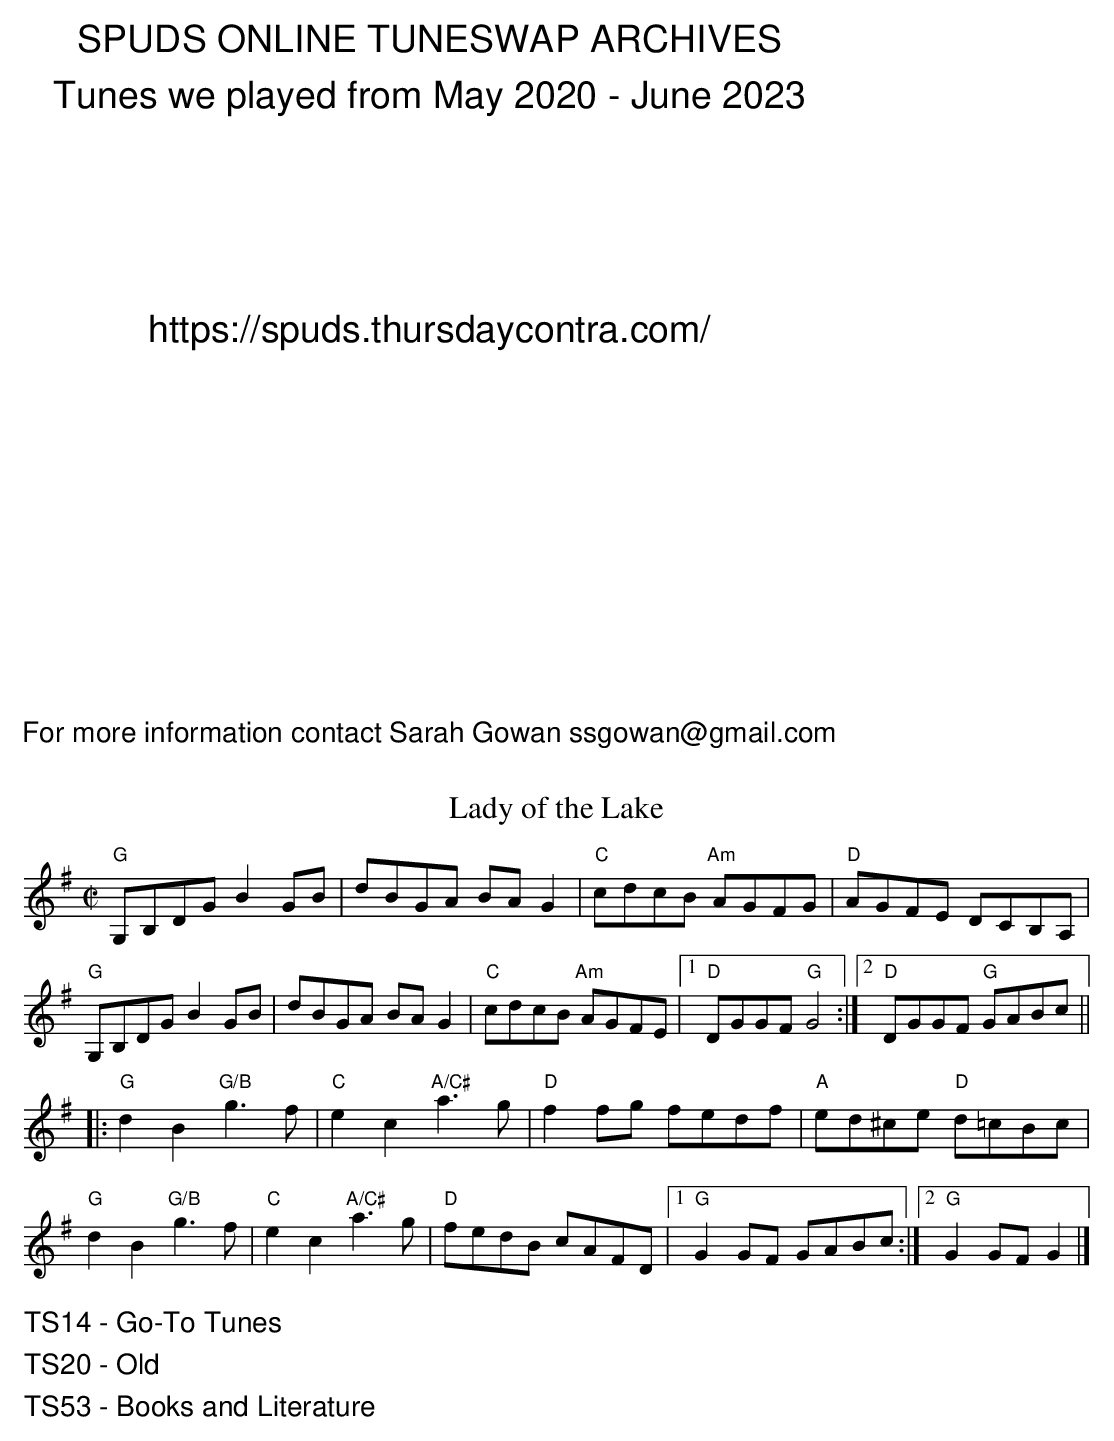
X:1
T:Lady of the Lake
M:C|
K:G
"G"G,B,DG B2GB| dBGA BAG2| "C"cdcB "Am"AGFG| "D"AGFE DCB,A,|
"G"G,B,DG B2GB| dBGA BAG2| "C"cdcB "Am"AGFE|1 "D"DGGF "G"G4 :|2 "D"DGGF "G"GABc||
|:"G"d2B2 "G/B"g3f| "C"e2c2 "A/C#"a3g| "D"f2fg fedf| "A"ed^ce "D"d=cBc|
   "G"d2B2 "G/B"g3f| "C"e2c2 "A/C#"a3g| "D"fedB cAFD|1 "G"G2GF GABc:|2"G"G2GF G2|]
